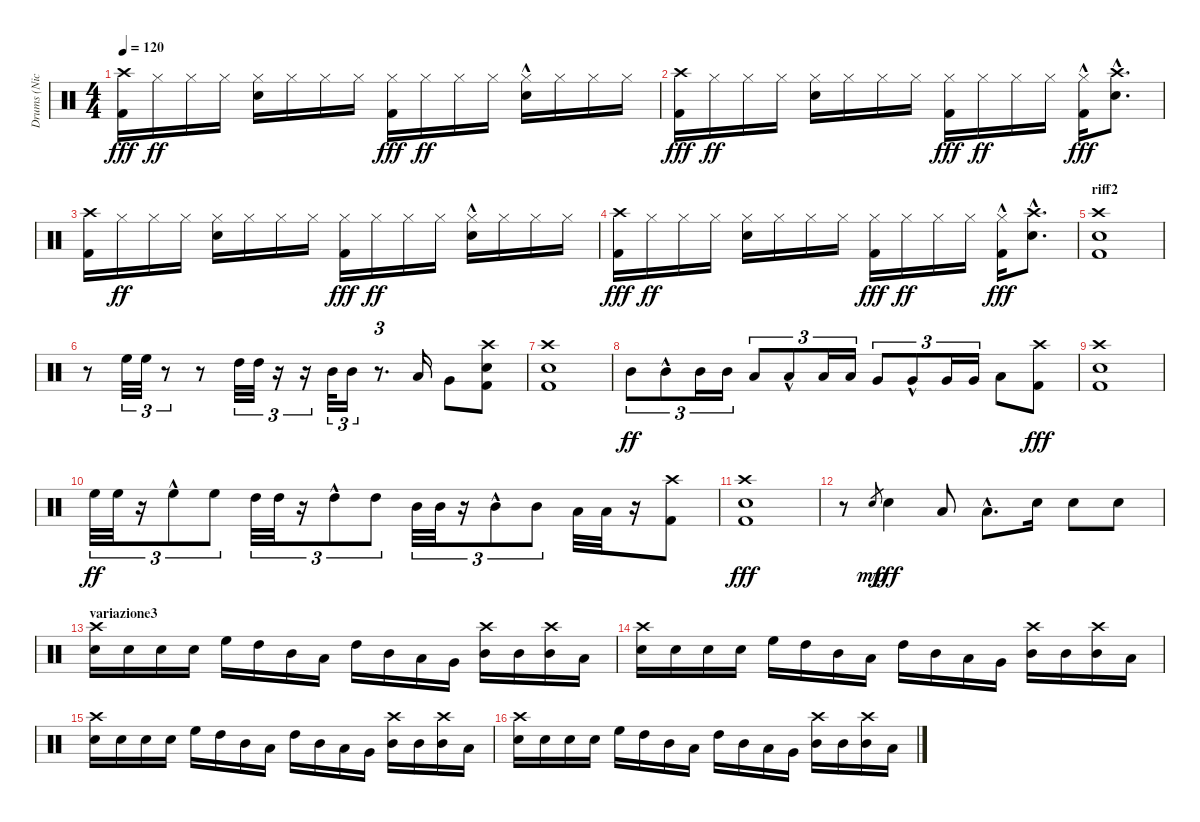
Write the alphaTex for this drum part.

\track ("Drums (Nicko)" "Drums (Nic") {instrument percussion}
\staff {score}
\articulation defaults
\ts (4 4)
\tempo 120
\clef neutral
\ks c
("Crash high (hit)" "Kick (hit) 2").16{dy fff} "Hi-Hat (closed)".16{dy ff} "Hi-Hat (closed)".16 "Hi-Hat (closed)".16 ("Hi-Hat (closed)" "Electric Snare (hit)").16 "Hi-Hat (closed)".16 "Hi-Hat (closed)".16 "Hi-Hat (closed)".16 ("Hi-Hat (closed)" "Kick (hit) 2").16{dy fff} "Hi-Hat (closed)".16{dy ff} "Hi-Hat (closed)".16 "Hi-Hat (closed)".16 ("Hi-Hat (closed)"{hac} "Electric Snare (hit)").16 "Hi-Hat (closed)".16 "Hi-Hat (closed)".16 "Hi-Hat (closed)".16 |
("Crash high (hit)" "Kick (hit) 2").16{dy fff} "Hi-Hat (closed)".16{dy ff} "Hi-Hat (closed)".16 "Hi-Hat (closed)".16 ("Hi-Hat (closed)" "Electric Snare (hit)").16 "Hi-Hat (closed)".16 "Hi-Hat (closed)".16 "Hi-Hat (closed)".16 ("Hi-Hat (closed)" "Kick (hit) 2").16{dy fff} "Hi-Hat (closed)".16{dy ff} "Hi-Hat (closed)".16 "Hi-Hat (closed)".16 ("Hi-Hat (closed)"{hac} "Kick (hit) 2").16{dy fff} ("Crash high (hit)"{hac} "Electric Snare (hit)"{hac}).8{d} |
("Crash high (hit)" "Kick (hit) 2").16 "Hi-Hat (closed)".16{dy ff} "Hi-Hat (closed)".16 "Hi-Hat (closed)".16 ("Hi-Hat (closed)" "Electric Snare (hit)").16 "Hi-Hat (closed)".16 "Hi-Hat (closed)".16 "Hi-Hat (closed)".16 ("Hi-Hat (closed)" "Kick (hit) 2").16{dy fff} "Hi-Hat (closed)".16{dy ff} "Hi-Hat (closed)".16 "Hi-Hat (closed)".16 ("Hi-Hat (closed)"{hac} "Electric Snare (hit)").16 "Hi-Hat (closed)".16 "Hi-Hat (closed)".16 "Hi-Hat (closed)".16 |
("Crash high (hit)" "Kick (hit) 2").16{dy fff} "Hi-Hat (closed)".16{dy ff} "Hi-Hat (closed)".16 "Hi-Hat (closed)".16 ("Hi-Hat (closed)" "Electric Snare (hit)").16 "Hi-Hat (closed)".16 "Hi-Hat (closed)".16 "Hi-Hat (closed)".16 ("Hi-Hat (closed)" "Kick (hit) 2").16{dy fff} "Hi-Hat (closed)".16{dy ff} "Hi-Hat (closed)".16 "Hi-Hat (closed)".16 ("Hi-Hat (closed)"{hac} "Kick (hit) 2").16{dy fff} ("Crash high (hit)"{hac} "Electric Snare (hit)"{hac}).8{d} |
\section ("" "riff2")
("Crash high (hit)" "Electric Snare (hit)" "Kick (hit) 2").1 |
r.8 "High Floor Tom (hit)".32{tu (3 2)} "High Floor Tom (hit)".32{tu (3 2)} r.8{tu (3 2)} r.8 "High Tom (hit)".32{tu (3 2)} "High Tom (hit)".32{tu (3 2)} r.16{tu (3 2)} r.16{tu (3 2)} "Mid Tom (hit)".32{tu (3 2)} "Mid Tom (hit)".16{tu (3 2)} r.8{d tu (3 2)} "Low Tom (hit)".16 "Very Low Tom (hit)".8 ("Crash high (hit)" "Electric Snare (hit)" "Kick (hit) 2").8 |
("Crash high (hit)" "Electric Snare (hit)" "Kick (hit) 2").1 |
"Mid Tom (hit)".8{tu (3 2) dy ff} "Mid Tom (hit)"{hac}.8{tu (3 2)} "Mid Tom (hit)".16{tu (3 2)} "Mid Tom (hit)".16{tu (3 2)} "Low Tom (hit)".8{tu (3 2)} "Low Tom (hit)"{hac}.8{tu (3 2)} "Low Tom (hit)".16{tu (3 2)} "Low Tom (hit)".16{tu (3 2)} "Very Low Tom (hit)".8{tu (3 2)} "Very Low Tom (hit)"{hac}.8{tu (3 2)} "Very Low Tom (hit)".16{tu (3 2)} "Very Low Tom (hit)".16{tu (3 2)} "Low Floor Tom (hit)".8 ("Crash high (hit)" "Kick (hit) 2").8{dy fff} |
("Crash high (hit)" "Electric Snare (hit)" "Kick (hit) 2").1 |
"High Floor Tom (hit)".32{tu (3 2) dy ff} "High Floor Tom (hit)".32{tu (3 2)} r.16{tu (3 2)} "High Floor Tom (hit)"{hac}.8{tu (3 2)} "High Floor Tom (hit)".8{tu (3 2)} "High Tom (hit)".32{tu (3 2)} "High Tom (hit)".32{tu (3 2)} r.16{tu (3 2)} "High Tom (hit)"{hac}.8{tu (3 2)} "High Tom (hit)".8{tu (3 2)} "Mid Tom (hit)".32{tu (3 2)} "Mid Tom (hit)".32{tu (3 2)} r.16{tu (3 2)} "Mid Tom (hit)"{hac}.8{tu (3 2)} "Mid Tom (hit)".8{tu (3 2)} "Low Tom (hit)".32 "Low Tom (hit)".32 r.16 ("Kick (hit) 2" "Crash high (hit)").8 |
("Crash high (hit)" "Electric Snare (hit)" "Kick (hit) 2").1{dy fff} |
r.8 "Electric Snare (hit)".8{gr dy mp} "Electric Snare (hit)".4{dy fff} "Low Tom (hit)".8 "Low Tom (hit)"{hac}.8{d} "Electric Snare (hit)".16 "Electric Snare (hit)".8 "Electric Snare (hit)".8 |
\section ("" "variazione3")
("Crash high (hit)" "Electric Snare (hit)").16 "Electric Snare (hit)".16 "Electric Snare (hit)".16 "Electric Snare (hit)".16 "High Floor Tom (hit)".16 "High Tom (hit)".16 "Mid Tom (hit)".16 "Low Tom (hit)".16 "High Tom (hit)".16 "Mid Tom (hit)".16 "Low Tom (hit)".16 "Very Low Tom (hit)".16 ("Crash high (hit)" "Mid Tom (hit)").16 "Mid Tom (hit)".16 ("Crash high (hit)" "Mid Tom (hit)").16 "Low Floor Tom (hit)".16 |
("Crash high (hit)" "Electric Snare (hit)").16 "Electric Snare (hit)".16 "Electric Snare (hit)".16 "Electric Snare (hit)".16 "High Floor Tom (hit)".16 "High Tom (hit)".16 "Mid Tom (hit)".16 "Low Tom (hit)".16 "High Tom (hit)".16 "Mid Tom (hit)".16 "Low Tom (hit)".16 "Very Low Tom (hit)".16 ("Crash high (hit)" "Mid Tom (hit)").16 "Mid Tom (hit)".16 ("Crash high (hit)" "Mid Tom (hit)").16 "Low Floor Tom (hit)".16 |
("Crash high (hit)" "Electric Snare (hit)").16 "Electric Snare (hit)".16 "Electric Snare (hit)".16 "Electric Snare (hit)".16 "High Floor Tom (hit)".16 "High Tom (hit)".16 "Mid Tom (hit)".16 "Low Tom (hit)".16 "High Tom (hit)".16 "Mid Tom (hit)".16 "Low Tom (hit)".16 "Very Low Tom (hit)".16 ("Crash high (hit)" "Mid Tom (hit)").16 "Mid Tom (hit)".16 ("Crash high (hit)" "Mid Tom (hit)").16 "Low Floor Tom (hit)".16 |
("Crash high (hit)" "Electric Snare (hit)").16 "Electric Snare (hit)".16 "Electric Snare (hit)".16 "Electric Snare (hit)".16 "High Floor Tom (hit)".16 "High Tom (hit)".16 "Mid Tom (hit)".16 "Low Tom (hit)".16 "High Tom (hit)".16 "Mid Tom (hit)".16 "Low Tom (hit)".16 "Very Low Tom (hit)".16 ("Crash high (hit)" "Mid Tom (hit)").16 "Mid Tom (hit)".16 ("Crash high (hit)" "Mid Tom (hit)").16 "Low Floor Tom (hit)".16
